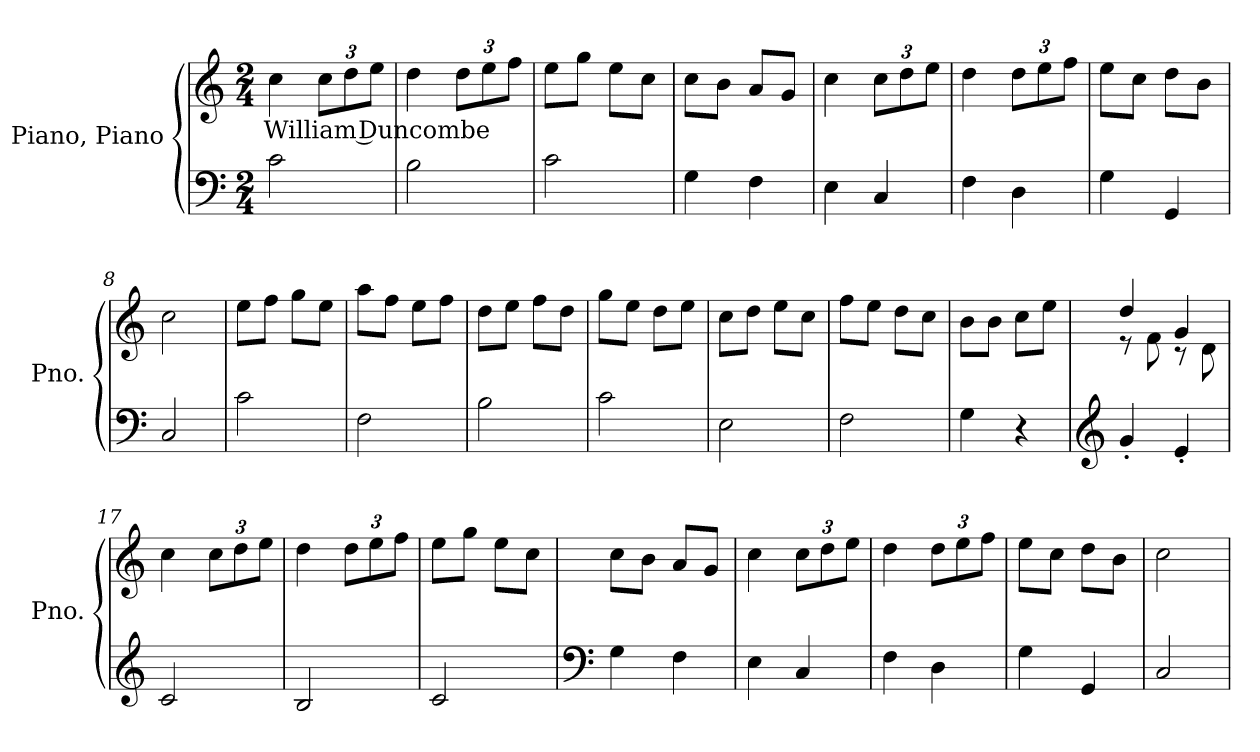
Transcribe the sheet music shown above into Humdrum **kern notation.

**kern	**kern	**text
*part1	*part1	*part1
*staff2	*staff1	*staff1
*I"Piano, Piano	*	*
*I'Pno.	*	*
*clefF4	*clefG2	*
*k[]	*k[]	*
*M2/4	*M2/4	*
*MM116	*MM116	*
=1	=1	=1
!	!	!LO:LY:b
2c\	4cc\	William Duncombe
*	*Xbrackettup	*
.	12cc\L	.
.	12dd\	.
.	12ee\J	.
=2	=2	=2
2B\	4dd\	.
.	12dd\L	.
.	12ee\	.
.	12ff\J	.
=3	=3	=3
2c\	8ee\L	.
.	8gg\J	.
.	8ee\L	.
.	8cc\J	.
=4	=4	=4
4G\	8cc\L	.
.	8b\J	.
4F\	8a/L	.
.	8g/J	.
=5	=5	=5
4E\	4cc\	.
4C/	12cc\L	.
.	12dd\	.
.	12ee\J	.
=6	=6	=6
4F\	4dd\	.
4D\	12dd\L	.
.	12ee\	.
.	12ff\J	.
=7	=7	=7
4G\	8ee\L	.
.	8cc\J	.
4GG/	8dd\L	.
.	8b\J	.
!!LO:LB:g=z
=8	=8	=8
2C/	2cc\	.
=9	=9	=9
2c\	8ee\L	.
.	8ff\J	.
.	8gg\L	.
.	8ee\J	.
=10	=10	=10
2F\	8aa\L	.
.	8ff\J	.
.	8ee\L	.
.	8ff\J	.
=11	=11	=11
2B\	8dd\L	.
.	8ee\J	.
.	8ff\L	.
.	8dd\J	.
=12	=12	=12
2c\	8gg\L	.
.	8ee\J	.
.	8dd\L	.
.	8ee\J	.
=13	=13	=13
2E\	8cc\L	.
.	8dd\J	.
.	8ee\L	.
.	8cc\J	.
=14	=14	=14
2F\	8ff\L	.
.	8ee\J	.
.	8dd\L	.
.	8cc\J	.
=15	=15	=15
4G\	8b\L	.
.	8b\J	.
4r	8cc\L	.
.	8ee\J	.
=16	=16	=16
*clefG2	*	*
*	*^	*
4g'/	4dd/	8r	.
.	.	8f\	.
4e'/	4g/	8r	.
.	.	8d\	.
*	*v	*v	*
!!LO:LB:g=z
=17	=17	=17
2c/	4cc\	.
.	12cc\L	.
.	12dd\	.
.	12ee\J	.
=18	=18	=18
2B/	4dd\	.
.	12dd\L	.
.	12ee\	.
.	12ff\J	.
=19	=19	=19
2c/	8ee\L	.
.	8gg\J	.
.	8ee\L	.
.	8cc\J	.
=20	=20	=20
*clefF4	*	*
4G\	8cc\L	.
.	8b\J	.
4F\	8a/L	.
.	8g/J	.
=21	=21	=21
4E\	4cc\	.
4C/	12cc\L	.
.	12dd\	.
.	12ee\J	.
=22	=22	=22
4F\	4dd\	.
4D\	12dd\L	.
.	12ee\	.
.	12ff\J	.
=23	=23	=23
4G\	8ee\L	.
.	8cc\J	.
4GG/	8dd\L	.
.	8b\J	.
=24	=24	=24
2C/	2cc\	.
=	=	=
*-	*-	*-
